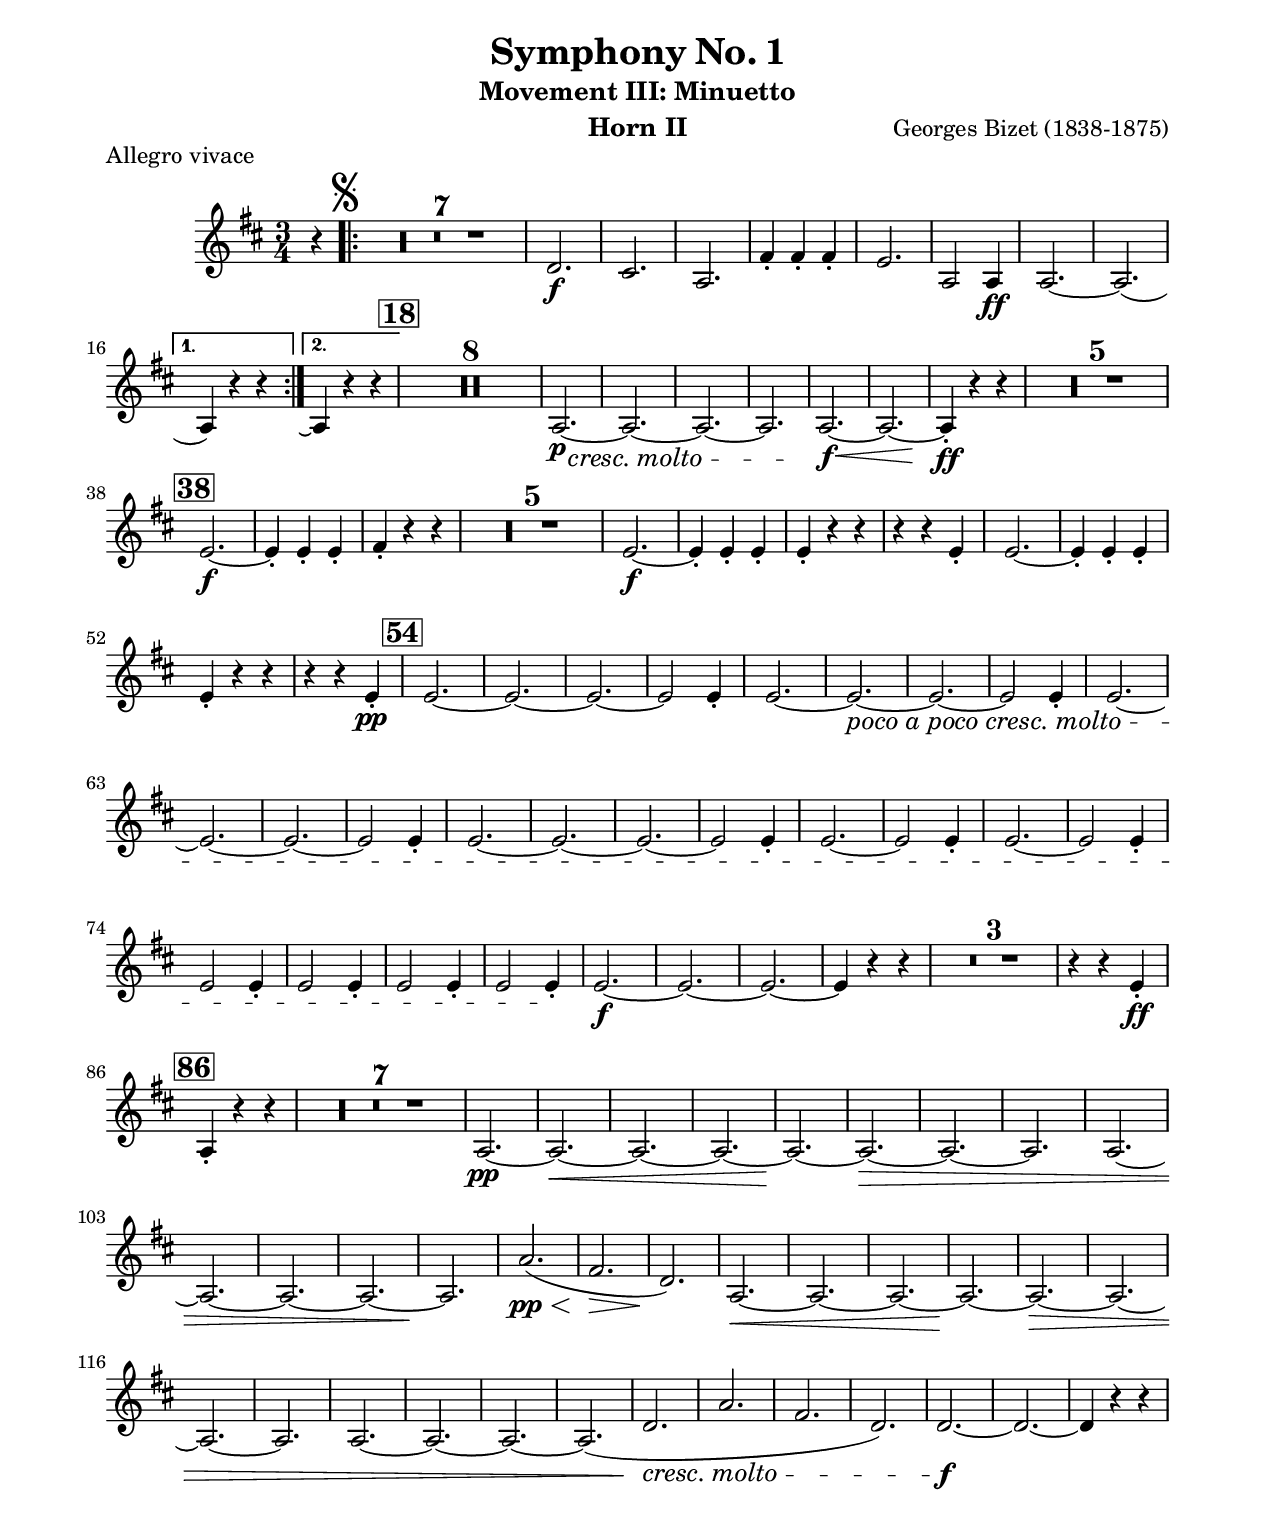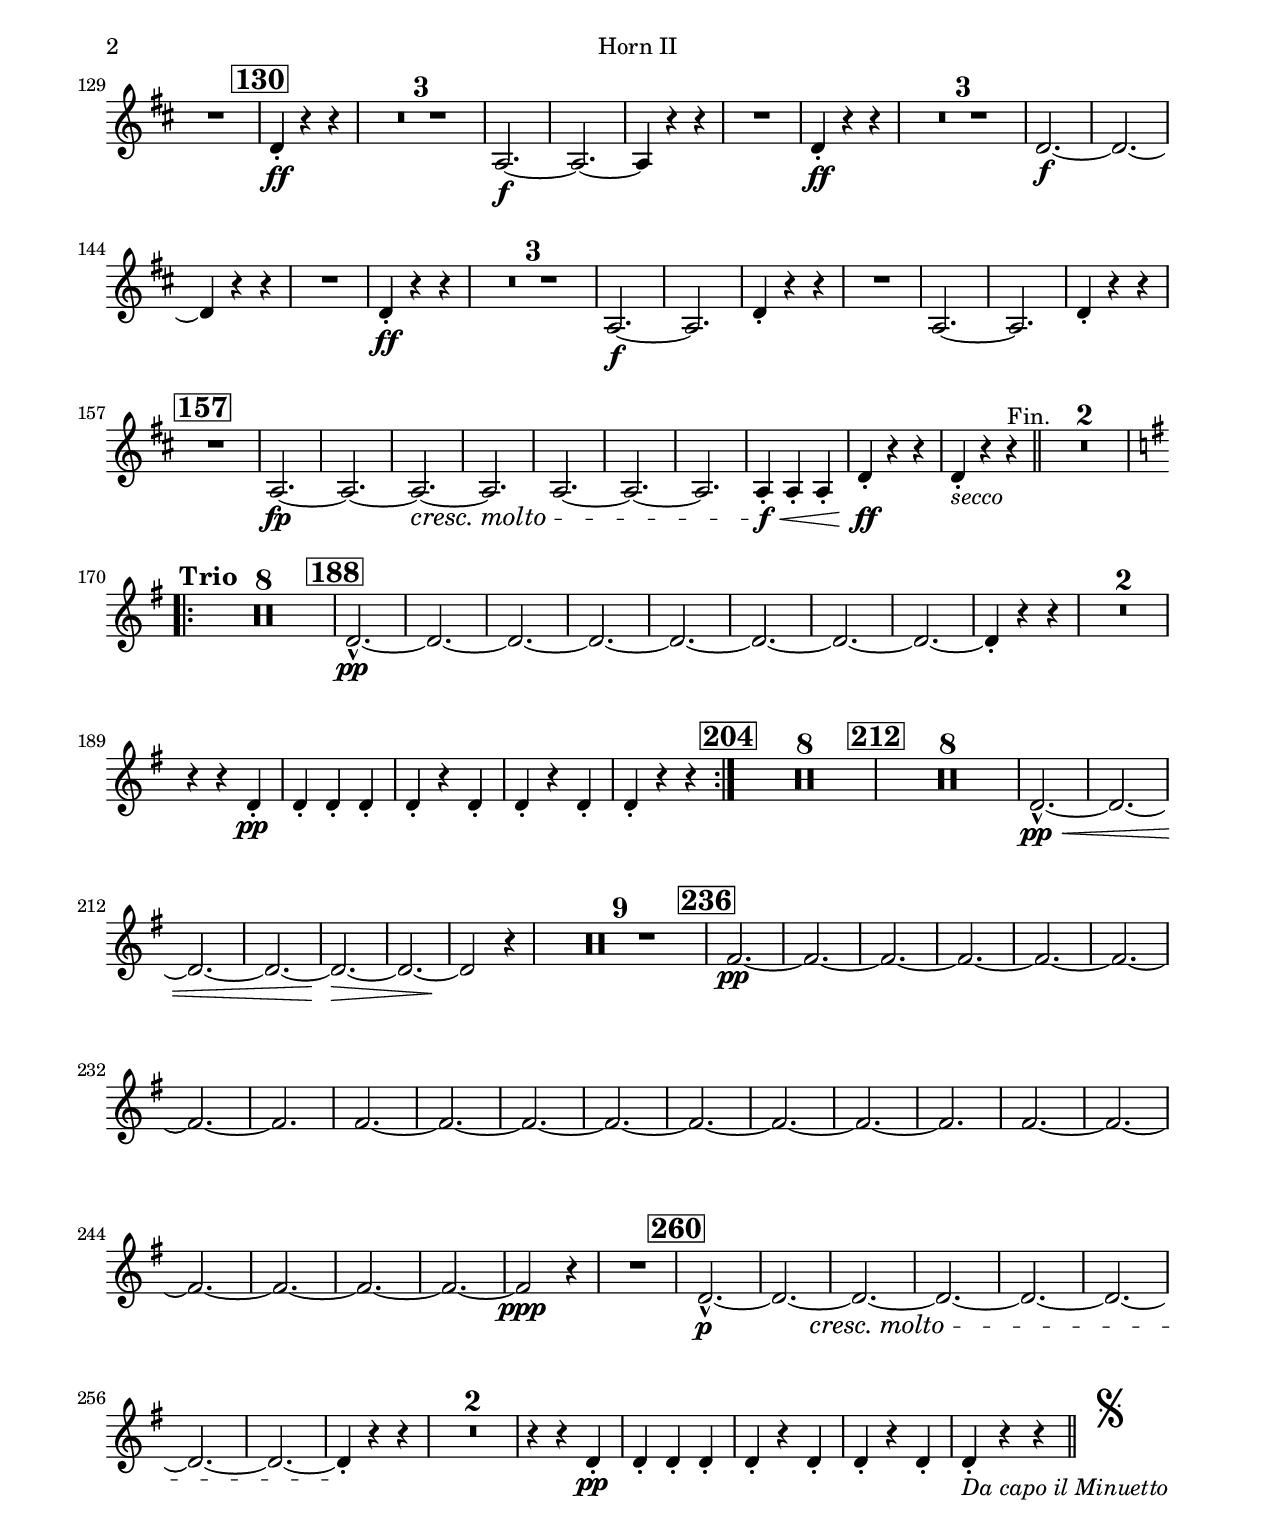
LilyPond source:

\version "2.13.5"

\include "defs.lyi" 
%\include "Horn2MvtI.lyi" 
%\include "Horn2MvtII.lyi" 
\version "2.13.5"

\include "defs.lyi"

hornTwoMvtIIIDynamics = 
{
  \time 3/4
  \key g \major

  \partial 4 s4 |
  \repeat volta 2
  {
    s2.*7 |
    s2.\f |
    s2.*4 |
    s2 s4\ff |
    s2.*2 |
  }
  \alternative
  {
    {
      s2. |
    }
    {
      s2. |
    }
  }

  % 18
%  \repeat volta 2
%  {
    s2.*8 |
    \crescTextCrescMolto 
    s4\p s\< s |
    s2.*2 |
    s4 s s\! |
    \crescHairpin
    s4\f s\< s |
    s s s\! |
    s\ff s s |
    s2.*5 |

    % 38
    s2.\f |
    s2.*7 |
    s2.\f |
    s2.*2 |
    s2 s4 |
    s2.*3 |
    s2 s4\pp |

    % 54
    s2.*5 |
    \crescTextPocoAPocoCrescMolto
    s2.\< |
    s2.*17 |
    s2 s4\! |
    s4\f s s |
    s2.*6 |
    s4 s s\ff |

    % 86
    s2.*8 |
    s4\pp s s |
    \crescHairpin
    s4\< s s |
    s2.*2 |
    s4\! s s |
    s4\> s s |
    s2.*6 |
    s2.\! |
    \crescHairpin
    s2.\pp\< |
    s4\!\> s s |
    s4\! s s |
    s4\< s s |
    s2.*2 |
    s4\! s s |
    s4\> s s |
    s2.*7 |
    \crescTextCrescMolto
    s4\!\< s s |
    s2.*3 |
    s4\!\f s s |
    s2.*3 |

    % 130
    s4\ff s s |
    s2.*3 |
    s4\f s s |
    s2.*3 |
    s4\ff s s |
    s2.*3 |
    s4\f s s |
    s2.*3 |
    s4\ff s s |
    s2.*3 |
    s4\f s s |
    s2.*3 |
    s4 s s |
    s2.*2 |

    % 157
    s2. |
    s4\fp s s |
    s2. |
    \crescTextCrescMolto 
    s2.\< |
    s2. |
    s2. |
    s2. |
    s2. |
    \crescHairpin
    s4\!\f\< s s |
    s4\ff s s |
%  }
%  \alternative
%  {
%    {
%      s4-\secco s s |
%      s2.*2 |
%    }
%    {
      s4-\secco s s |
      s2.*2 |
%    }
%  }

  \key c \major

  % 173
  \repeat volta 2
  {
    s2.*8 |

    % 181
    s4\pp s s |
    s2.*10 |
    s4 s s\pp |
    s2.*4 |
  }

  % 197
%  \repeat volta 2
%  {
    s2.*8 |

    % 205
    s2.*8 |
    \crescHairpin
    s4\pp\< s s |
    s2.*3 |
    s4\!\> s s |
    s4 s s\! |
    s2.*10 |

    % 229
    s2.\pp |
    s2.*21 |
    s2.\ppp |
    s2. |

    % 253
    s2.\p |
    \crescTextCrescMolto 
    s4 s s\< |
    s2.*6 |
    s2.\! |
    s2.*2 |
    s4 s s\pp |
    s2.*3 |
%  }
%  \alternative
%  {
%    {
%      s2. |
%    }
%    {
      s4 s s |
%    }
%  }
}


hornTwoMvtIIICues = 
{
  \time 3/4
  \key g \major

  \partial 4 s4 |

  s2.*169 |

  \key c \major

  s2.*96 |
}


hornTwoMvtIIINotCues = 
{
  \time 3/4
  \key g \major

  \partial 4 s4 |

  s2.*169 |

  \key c \major

  s2.*96 |
}


hornTwoMvtIIINotes = 
{
  \time 3/4
  \key g \major

  \partial 4 r4 |
  \repeat volta 2
  {
    R4*3*7 |
    g'2. |
    fis2. |
    d2. |
    b'4-. b-. b-. |
    a2. |
    d,2 d4 |
    d2.~ |
    d2.( |
  }
  \alternative
  {
    {
      d4) r r |
    }
    {
      d4\repeatTie r r |
    }
  }

  % 18
%  \repeat volta 2
%  {
    R4*3*8 |
    d2.~ |
    d2.~ |
    d2.~ |
    d2. |
    d2.~ |
    d2.~ |
    d4-. r r |
    R4*3*5 |

    % 38
    a'2.~ |
    a4-. a-. a-. |
    b4-. r r |
    R4*3*5 |
    a2.~ |
    a4-. a-. a-. |
    a4-. r r |
    r r a-. |
    a2.~ |
    a4-. a-. a-. |
    a4-. r r |
    r r a-. |

    % 54
    a2.~ |
    a2.~ |
    a2.~ |
    a2 a4-. |
    a2.~ |
    a2.~ |
    a2.~ |
    a2 a4-. |
    a2.~ |
    a2.~ |
    a2.~ |
    a2 a4-. |
    a2.~ |
    a2.~ |
    a2.~ |
    a2 a4-. |
    a2.~ |
    a2 a4-. |
    a2.~ |
    a2 a4-. |
    a2 a4-. |
    a2 a4-. |
    a2 a4-. |
    a2 a4-. |
    a2.~ |
    a2.~ |
    a2.~ |
    a4 r r |
    R4*3*3 |
    r4 r a-. |

    % 86
    d,-. r r |
    R4*3*7 |
    d2.~ |
    d2.~ |
    d2.~ |
    d2.~ |
    d2.~ |
    d2.~ |
    d2.~ |
    d2. |
    d2.~ |
    d2.~ |
    d2.~ |
    d2.~ |
    d2. |
    d'2.( |
    b2. |
    g2.) |
    d2.~ |
    d2.~ |
    d2.~ |
    d2.~ |
    d2.~ |
    d2.~ |
    d2.~ |
    d2. |
    d2.~ |
    d2.~ |
    d2.~ |
    d2.( |
    g2. |
    d'2. |
    b2. |
    g2.) |
    g2.~ |
    g2.~ |
    g4 r r |
    R4*3 |

    % 130
    g4-. r r |
    R4*3*3 |
    d2.~ |
    d2.~ |
    d4 r r |
    R4*3 |
    g4-. r r |
    R4*3*3 |
    g2.~ |
    g2.~ |
    g4 r r |
    R4*3 |
    g4-. r r |
    R4*3*3 |
    d2.~ |
    d2. |
    g4-. r r |
    R4*3 |
    d2.~ |
    d2. |
    g4-. r r |

    % 157
    R4*3 |
    d2.~ |
    d2.~ |
    d2.~ |
    d2. |
    d2.~ |
    d2.~ |
    d2. |
    d4-. d-. d-. |
    g4-. r r |
%  }
%  \alternative
%  {
%    {
%      g4-. r r |
%      R4*3*2 |
%    }
%    {
      g4-. r r |
      R4*3*2 |
%    }
%  }

  \key c \major

  % 173
  \repeat volta 2
  {
    R4*3*8 |

    % 181
    g2.-^~ |
    g2.~ |
    g2.~ |
    g2.~ |
    g2.~ |
    g2.~ |
    g2.~ |
    g2.~ |
    g4-. r r |
    R4*3*2 |
    r4 r g-. |
    g-. g-. g-. |
    g-. r g-. |
    g-. r g-. |
    g-. r r |
  }

  % 197
%  \repeat volta 2
%  {
    R4*3*8 |

    % 205
    R4*3*8 |
    g2.-^~ |
    g2.~ |
    g2.~ |
    g2.~ |
    g2.~ |
    g2.~ |
    g2 r4 |
    R4*3*9 |

    % 229
    b2.~ |
    b2.~ |
    b2.~ |
    b2.~ |
    b2.~ |
    b2.~ |
    b2.~ |
    b2. |
    b2.~ |
    b2.~ |
    b2.~ |
    b2.~ |
    b2.~ |
    b2.~ |
    b2.~ |
    b2. |
    b2.~ |
    b2.~ |
    b2.~ |
    b2.~ |
    b2.~ |
    b2.~ |
    b2 r4 |
    R4*3 |

    % 253
    g2.-^~ |
    g2.~ |
    g2.~ |
    g2.~ |
    g2.~ |
    g2.~ |
    g2.~ |
    g2.~ |
    g4-. r r |
    R4*3*2 |
    r4 r g-. |
    g-. g-. g-. |
    g-. r g-. |
    g-. r g-. |
%  }
%  \alternative
%  {
%    {
%      g-. r r |
%    }
%    {
      g-. r r |
%    }
%  }
}

hornTwoMvtIIIScore = \relative c' { << \hornTwoMvtIIINotes \hornTwoMvtIIINotCues \hornTwoMvtIIIDynamics >> }
hornFTwoMvtIIIScore = \transpose f c \relative c' { << \hornTwoMvtIIINotes \hornTwoMvtIIINotCues \hornTwoMvtIIIDynamics >> }
hornFTwoMvtIIIPart  = \transpose f c \relative c' { << \hornTwoMvtIIINotes \hornTwoMvtIIICues    \hornTwoMvtIIIDynamics >> }
 
%\include "Horn2MvtIV.lyi" 

instrument = "Horn II"

%notesMvtI = \hornTwoMvtI
%notesMvtII = \hornTwoMvtII
notesMvtIII = \hornFTwoMvtIIIPart
%notesMvtIV = \hornTwoMvtIV

\include "Part.lyi"

